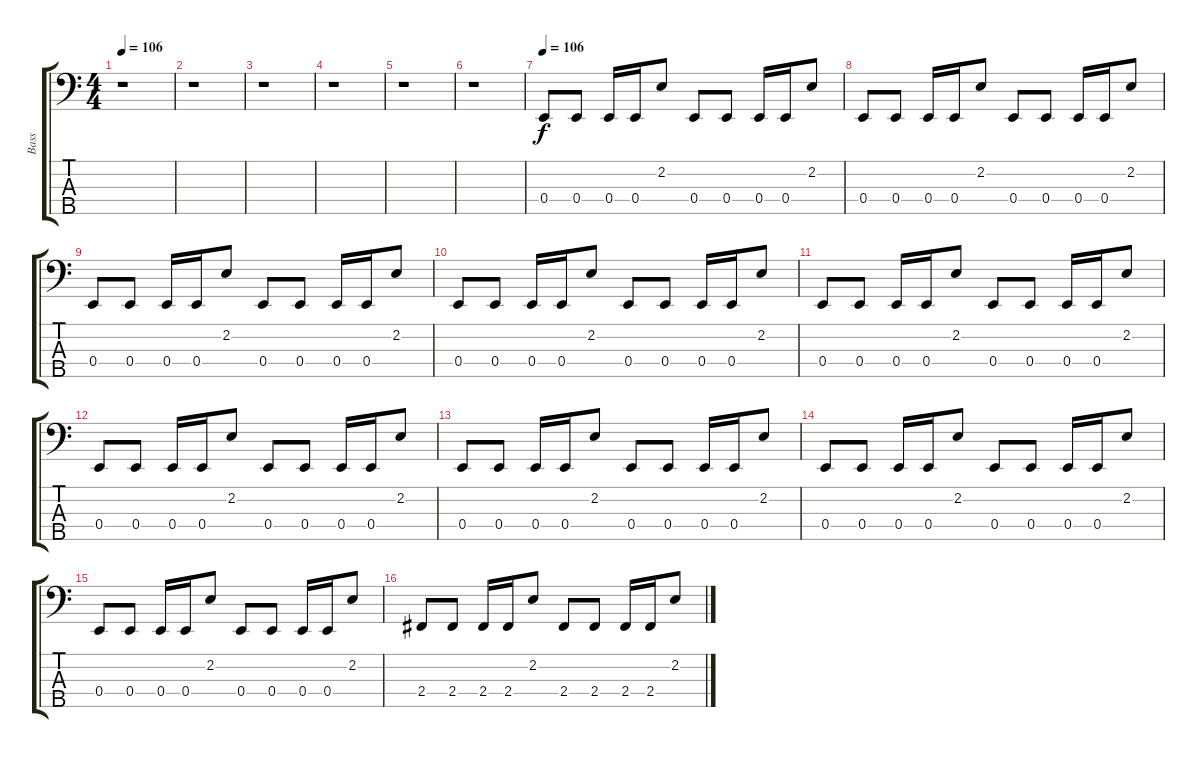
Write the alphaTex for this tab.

\track ("Bass" "Bass") {instrument electricbassfinger}
\staff {score tabs}
\tuning (G2 D2 A1 E1 B0) {hide}
\ts (4 4)
\tempo 106
\clef f4
\ks c
r.1{dy f} |
r.1 |
r.1 |
r.1 |
r.1 |
r.1 |
\tempo 106
0.4.8 0.4.8 0.4.16 0.4.16 2.2.8 0.4.8 0.4.8 0.4.16 0.4.16 2.2.8 |
0.4.8 0.4.8 0.4.16 0.4.16 2.2.8 0.4.8 0.4.8 0.4.16 0.4.16 2.2.8 |
0.4.8 0.4.8 0.4.16 0.4.16 2.2.8 0.4.8 0.4.8 0.4.16 0.4.16 2.2.8 |
0.4.8 0.4.8 0.4.16 0.4.16 2.2.8 0.4.8 0.4.8 0.4.16 0.4.16 2.2.8 |
0.4.8 0.4.8 0.4.16 0.4.16 2.2.8 0.4.8 0.4.8 0.4.16 0.4.16 2.2.8 |
0.4.8 0.4.8 0.4.16 0.4.16 2.2.8 0.4.8 0.4.8 0.4.16 0.4.16 2.2.8 |
0.4.8 0.4.8 0.4.16 0.4.16 2.2.8 0.4.8 0.4.8 0.4.16 0.4.16 2.2.8 |
0.4.8 0.4.8 0.4.16 0.4.16 2.2.8 0.4.8 0.4.8 0.4.16 0.4.16 2.2.8 |
0.4.8 0.4.8 0.4.16 0.4.16 2.2.8 0.4.8 0.4.8 0.4.16 0.4.16 2.2.8 |
2.4.8 2.4.8 2.4.16 2.4.16 2.2.8 2.4.8 2.4.8 2.4.16 2.4.16 2.2.8
